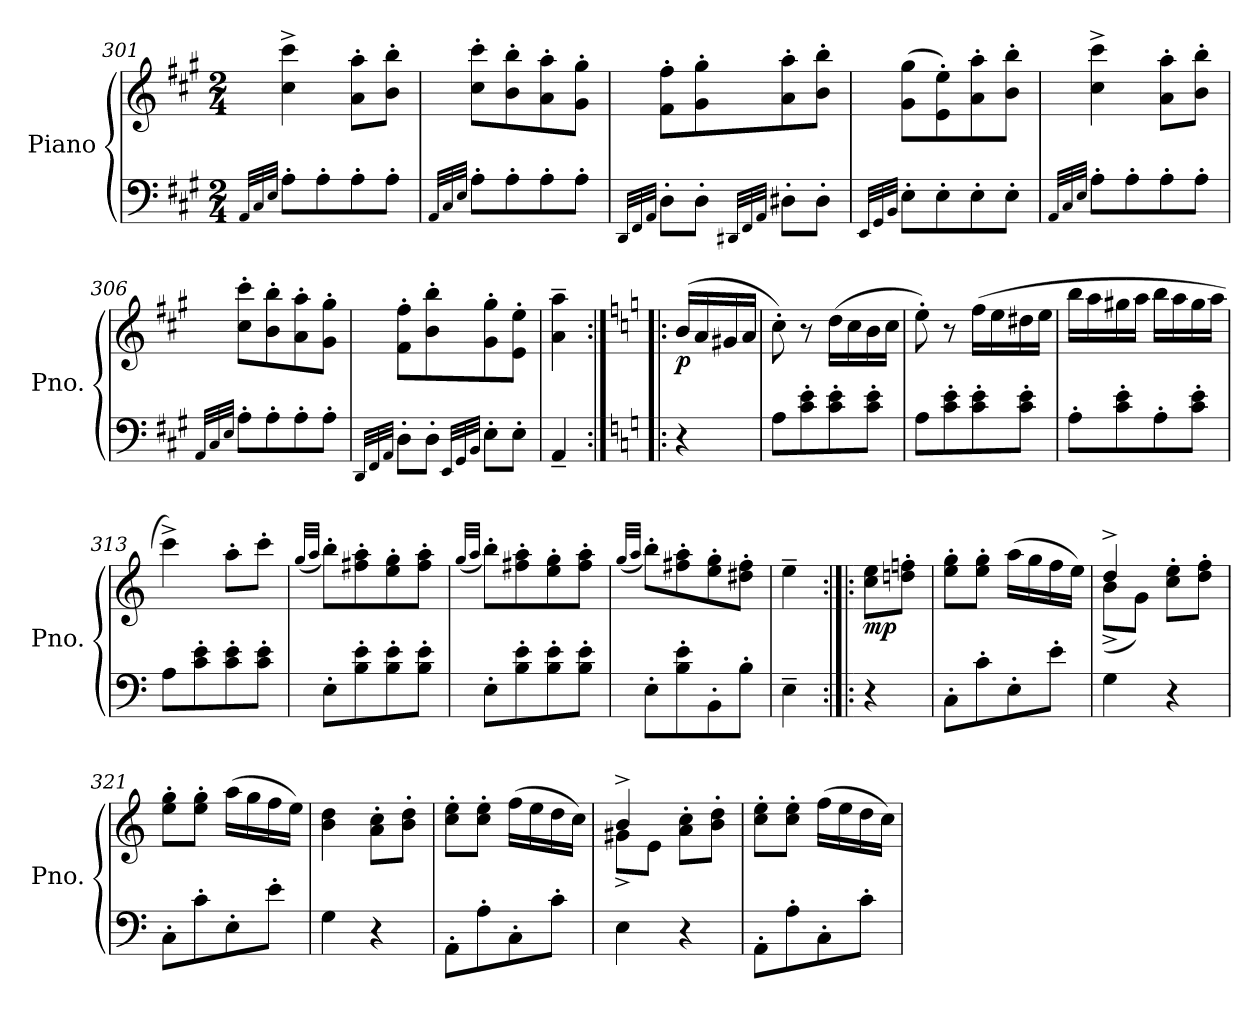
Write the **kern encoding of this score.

**kern	**kern	**dynam
*part1	*part1	*part1
*staff2	*staff1	*staff1/2
*I"Piano	*	*
*I'Pno.	*	*
*clefF4	*clefG2	*
*k[f#c#g#]	*k[f#c#g#]	*
*M2/4	*M2/4	*
=301	=301	=301
32qAA/LLL	.	.
32qC#/	.	.
32qE/JJJ	.	.
8A'\L	4cc#\^ 4ccc#\^	.
8A'\	.	.
8A'\	8a\' 8aa\'L	.
8A'\J	8b\' 8bb\'J	.
!!LO:LB:g=z
=302	=302	=302
32qAA/LLL	.	.
32qC#/	.	.
32qE/JJJ	.	.
8A'\L	8cc#\' 8ccc#\'L	.
8A'\	8b\' 8bb\'	.
8A'\	8a\' 8aa\'	.
8A'\J	8g#\' 8gg#\'J	.
=303	=303	=303
32qDD/LLL	.	.
32qFF#/	.	.
32qAA/JJJ	.	.
8D'\L	8f#\' 8ff#\'L	.
8D'\J	8g#\' 8gg#\'	.
32qDD#X/LLL	.	.
32qFF#/	.	.
32qAA/JJJ	.	.
8D#X'\L	8a\' 8aa\'	.
8D#'\J	8b\' 8bb\'J	.
=304	=304	=304
32qEE/LLL	.	.
32qGG#/	.	.
32qBB/JJJ	.	.
8E'\L	(>8g#\ 8gg#\L	.
8E'\	8e\' 8ee\')	.
8E'\	8a\' 8aa\'	.
8E'\J	8b\' 8bb\'J	.
=305	=305	=305
32qAA/LLL	.	.
32qC#/	.	.
32qE/JJJ	.	.
8A'\L	4cc#\^ 4ccc#\^	.
8A'\	.	.
8A'\	8a\' 8aa\'L	.
8A'\J	8b\' 8bb\'J	.
=306	=306	=306
32qAA/LLL	.	.
32qC#/	.	.
32qE/JJJ	.	.
8A'\L	8cc#\' 8ccc#\'L	.
8A'\	8b\' 8bb\'	.
8A'\	8a\' 8aa\'	.
8A'\J	8g#\' 8gg#\'J	.
!!LO:PB:g=z
=307	=307	=307
32qDD/LLL	.	.
32qFF#/	.	.
32qAA/JJJ	.	.
8D'\L	8f#\' 8ff#\'L	.
8D'\J	8b\' 8bb\'	.
32qEE/LLL	.	.
32qGG#/	.	.
32qBB/JJJ	.	.
8E'\L	8g#\' 8gg#\'	.
8E'\J	8e\' 8ee\'J	.
=308	=308	=308
4AA~/	4a\~ 4aa\~	.
=309:|!|:	=309:|!|:	=309:|!|:
*k[]	*k[]	*
!	!	!LO:DY:b
4r	(<16b/LL	p
.	16a/	.
.	16g#X/	.
.	16a/JJ	.
=310	=310	=310
8A\L	8cc'\)	.
8c\' 8e\'	8r	.
8c\' 8e\'	(>16dd\LL	.
.	16cc\	.
8c\' 8e\'J	16b\	.
.	16cc\JJ	.
=311	=311	=311
8A\L	8ee'\)	.
8c\' 8e\'	8r	.
8c\' 8e\'	(>16ff\LL	.
.	16ee\	.
8c\' 8e\'J	16dd#X\	.
.	16ee\JJ	.
=312	=312	=312
8A'\L	16bb\LL	.
.	16aa\	.
8c\' 8e\'	16gg#X\	.
.	16aa\JJ	.
8A'\	16bb\LL	.
.	16aa\	.
8c\' 8e\'J	16gg#\	.
.	16aa\JJ	.
!!LO:LB:g=z
=313	=313	=313
8A\L	4ccc^\)	.
8c\' 8e\'	.	.
8c\' 8e\'	8aa'\L	.
8c\' 8e\'J	8ccc'\J	.
=314	=314	=314
.	(<32qgg/LLL	.
.	32qaa/JJJ	.
8E'\L	8bb'\L)	.
8B\' 8e\'	8ff#X\' 8aa\'	.
8B\' 8e\'	8ee\' 8gg\'	.
8B\' 8e\'J	8ff#\' 8aa\'J	.
=315	=315	=315
.	(<32qgg/LLL	.
.	32qaa/JJJ	.
8E'\L	8bb'\L)	.
8B\' 8e\'	8ff#X\' 8aa\'	.
8B\' 8e\'	8ee\' 8gg\'	.
8B\' 8e\'J	8ff#\' 8aa\'J	.
=316	=316	=316
.	(<32qgg/LLL	.
.	32qaa/JJJ	.
8E'\L	8bb'\L)	.
8B\' 8e\'	8ff#X\' 8aa\'	.
8BB'\	8ee\' 8gg\'	.
8B'\J	8dd#X\' 8ff#\'J	.
=317	=317	=317
4E~\	4ee~\	.
=318:|!|:	=318:|!|:	=318:|!|:
!	!	!LO:DY:b
4r	8cc\ 8ee\L	mp
.	8ddn\' 8ffn\'J	.
=319	=319	=319
8C'\L	8ee\' 8gg\'L	.
8c'\	8ee\' 8gg\'J	.
8E'\	(>16aa\LL	.
.	16gg\	.
8e'\J	16ff\	.
.	16ee\JJ)	.
=320	=320	=320
*	*^	*
4G\	4dd^/	(<8b^\L	.
.	.	8g\J)	.
4r	8cc\' 8ee\'L	4ryy	.
.	8dd\' 8ff\'J	.	.
*	*v	*v	*
!!LO:LB:g=z
=321	=321	=321
8C'\L	8ee\' 8gg\'L	.
8c'\	8ee\' 8gg\'J	.
8E'\	(>16aa\LL	.
.	16gg\	.
8e'\J	16ff\	.
.	16ee\JJ)	.
=322	=322	=322
4G\	4b\ 4dd\	.
4r	8a\' 8cc\'L	.
.	8b\' 8dd\'J	.
=323	=323	=323
8AA'\L	8cc\' 8ee\'L	.
8A'\	8cc\' 8ee\'J	.
8C'\	(>16ff\LL	.
.	16ee\	.
8c'\J	16dd\	.
.	16cc\JJ)	.
=324	=324	=324
*	*^	*
4E\	4b^/	8g#X^\L	.
.	.	8e\J	.
4r	8a\' 8cc\'L	4ryy	.
.	8b\' 8dd\'J	.	.
*	*v	*v	*
=325	=325	=325
8AA'\L	8cc\' 8ee\'L	.
8A'\	8cc\' 8ee\'J	.
8C'\	(>16ff\LL	.
.	16ee\	.
8c'\J	16dd\	.
.	16cc\JJ)	.
=	=	=
*-	*-	*-
